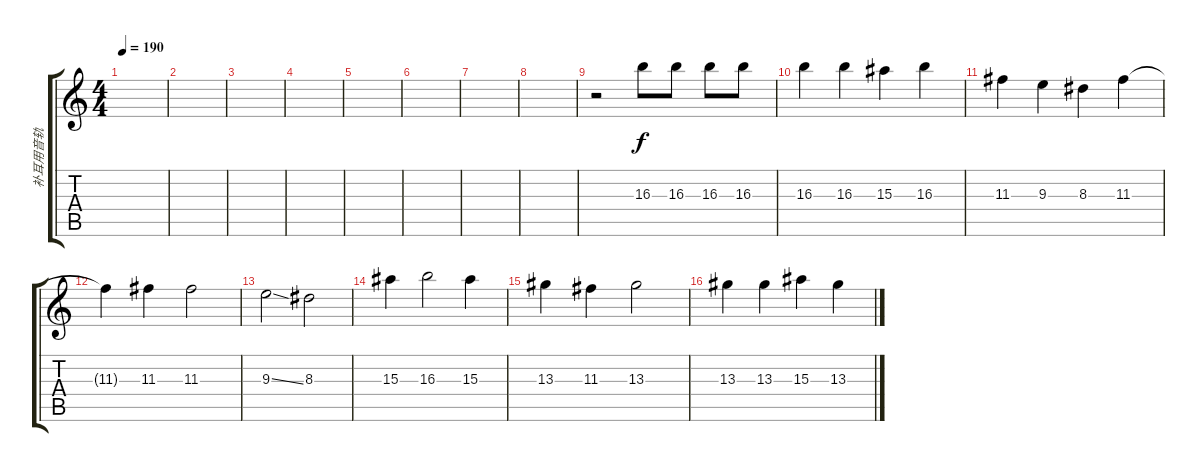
\track ("补耳用音轨" "补耳用音轨") {instrument acousticguitarsteel}
\staff {score tabs}
\tuning (E4 B3 G3 D3 A2 E2) {hide}
\ts (4 4)
\tempo 190
\clef g2
\ks c
|
|
|
|
|
|
|
|
r.2 16.3.8 16.3.8 16.3.8 16.3.8 |
16.3.4 16.3.4 15.3.4 16.3.4 |
11.3.4 9.3.4 8.3.4 11.3.4 |
11.3{t}.4 11.3.4 11.3.2 |
9.3{ss}.2 8.3.2 |
15.3.4 16.3.2 15.3.4 |
13.3.4 11.3.4 13.3.2 |
13.3.4 13.3.4 15.3.4 13.3.4
